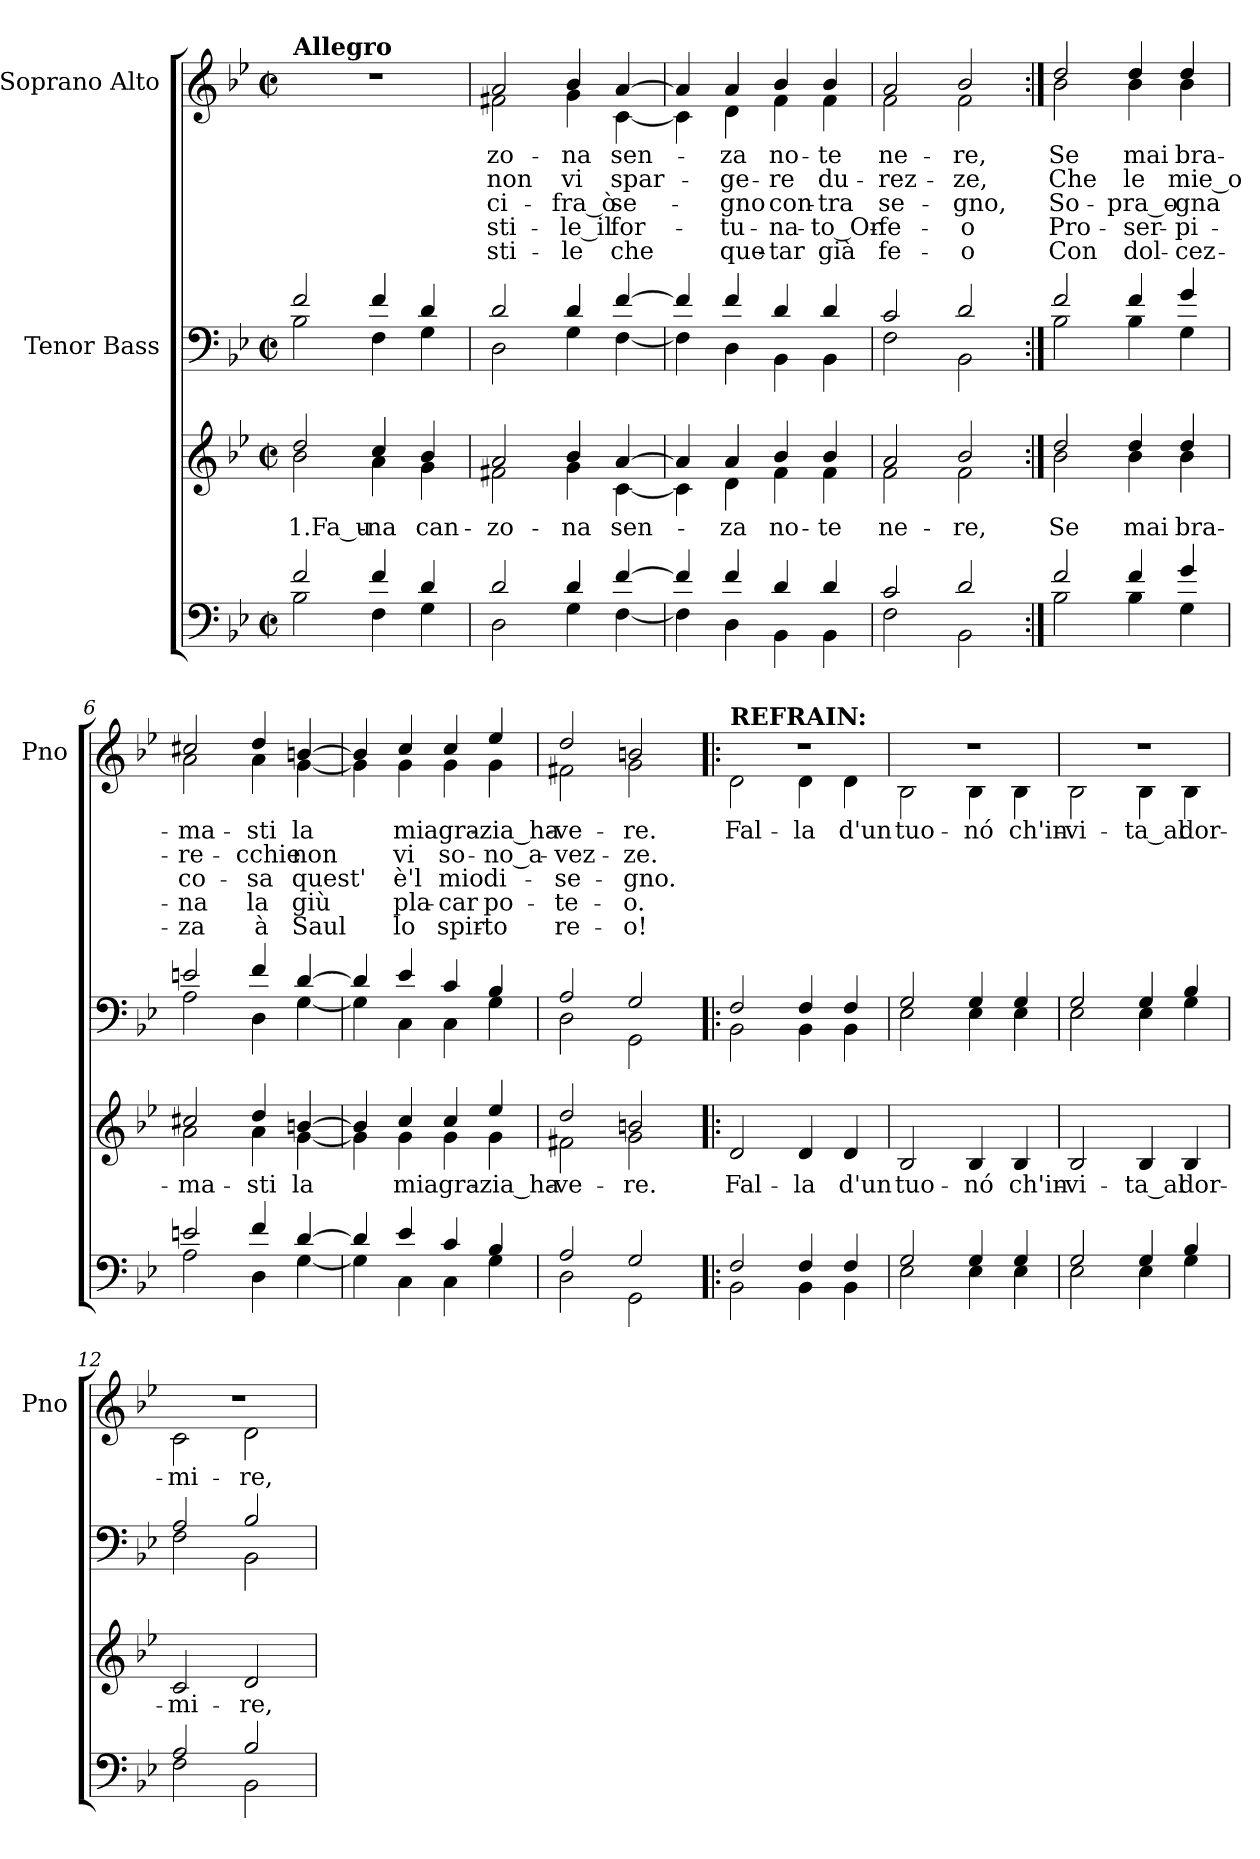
**kern	**kern	**text	**kern	**kern	**text	**text	**text	**text	**text
*part4	*part3	*part3	*part2	*part1	*part1	*part1	*part1	*part1	*part1
*staff4	*staff3	*staff3	*staff2	*staff1	*staff1	*staff1	*staff1	*staff1	*staff1
*	*	*	*I"Tenor Bass	*I"Soprano Alto	*	*	*	*	*
*	*	*	*	*I'Pno	*	*	*	*	*
*clefF4	*clefG2	*	*clefF4	*clefG2	*	*	*	*	*
*k[b-e-]	*k[b-e-]	*	*k[b-e-]	*k[b-e-]	*	*	*	*	*
*B-:	*B-:	*	*B-:	*B-:	*	*	*	*	*
*M2/2	*M2/2	*	*M2/2	*M2/2	*	*	*	*	*
*met(c|)	*met(c|)	*	*met(c|)	*met(c|)	*	*	*	*	*
=1	=1	=1	=1	=1	=1	=1	=1	=1	=1
*^	*^	*	*^	*	*	*	*	*	*
!	!	!	!	!	!	!	!LO:TX:a:B:t=Allegro	!	!	!	!	!
2f/	2B-\	2dd/	2b-\	1.Fa_u-	2f/	2B-\	1r	.	.	.	.	.
4f/	4F\	4cc/	4a\	-na	4f/	4F\	.	.	.	.	.	.
4d/	4G\	4b-/	4g\	can-	4d/	4G\	.	.	.	.	.	.
=2	=2	=2	=2	=2	=2	=2	=2	=2	=2	=2	=2	=2
*	*	*	*	*	*	*	*^	*	*	*	*	*
2d/	2D\	2a/	2f#\	-zo-	2d/	2D\	2a/	2f#X\	-zo-	non	ci-	sti-	sti-
4d/	4G\	4b-/	4g\	-na	4d/	4G\	4b-/	4g\	-na	vi	-fra_ò	-le_il	-le
[>4f/	[<4F\	[>4a/	[<4c\	sen-	[>4f/	[<4F\	[>4a/	[<4c\	sen-	spar-	se-	for-	che
=3	=3	=3	=3	=3	=3	=3	=3	=3	=3	=3	=3	=3	=3
4f/]	4F\]	4a/]	4c\]	.	4f/]	4F\]	4a/]	4c\]	.	.	.	.	.
4f/	4D\	4a/	4d\	-za	4f/	4D\	4a/	4d\	-za	-ge-	-gno	-tu-	que-
4d/	4BB-\	4b-/	4f\	no-	4d/	4BB-\	4b-/	4f\	no-	-re	con-	-na-	-tar
4d/	4BB-\	4b-/	4f\	-te	4d/	4BB-\	4b-/	4f\	-te	du-	-tra	-to_Or-	già
=4	=4	=4	=4	=4	=4	=4	=4	=4	=4	=4	=4	=4	=4
2c/	2F\	2a/	2f\	ne-	2c/	2F\	2a/	2f\	ne-	-rez-	se-	-fe-	fe-
2d/	2BB-\	2b-/	2f\	-re,	2d/	2BB-\	2b-/	2f\	-re,	-ze,	-gno,	-o	-o
!!LO:LB:g=z	!!
=5:|!	=5:|!	=5:|!	=5:|!	=5:|!	=5:|!	=5:|!	=5:|!	=5:|!	=5:|!	=5:|!	=5:|!	=5:|!	=5:|!
2f/	2B-\	2dd/	2b-\	Se	2f/	2B-\	2dd/	2b-\	Se	Che	So-	Pro-	Con
4f/	4B-\	4dd/	4b-\	mai	4f/	4B-\	4dd/	4b-\	mai	le	-pra_o-	-ser-	dol-
4g/	4G\	4dd/	4b-\	bra-	4g/	4G\	4dd/	4b-\	bra-	mie_o-	-gna	-pi-	-cez-
=6	=6	=6	=6	=6	=6	=6	=6	=6	=6	=6	=6	=6	=6
2e/	2A\	2cc#/	2a\	-ma-	2en/	2A\	2cc#X/	2a\	-ma-	-re-	co-	-na	-za
4f/	4D\	4dd/	4a\	-sti	4f/	4D\	4dd/	4a\	-sti	-cchie	-sa	la	à
[>4d/	[<4G\	[>4b/	[<4g\	la	[>4d/	[<4G\	[>4bn/	[<4g\	la	non	quest'	giù	Saul
=7	=7	=7	=7	=7	=7	=7	=7	=7	=7	=7	=7	=7	=7
4d/]	4G\]	4b/]	4g\]	.	4d/]	4G\]	4b/]	4g\]	.	.	.	.	.
4e-/	4C\	4cc/	4g\	mia	4e-/	4C\	4cc/	4g\	mia	vi	è'l	pla-	lo
4c/	4C\	4cc/	4g\	gra-	4c/	4C\	4cc/	4g\	gra-	so-	mio	-car	spir-
4B-/	4G\	4ee-/	4g\	-zia_ha-	4B-/	4G\	4ee-/	4g\	-zia_ha-	-no_a-	di-	po-	-to
=8	=8	=8	=8	=8	=8	=8	=8	=8	=8	=8	=8	=8	=8
2A/	2D\	2dd/	2f#\	-ve-	2A/	2D\	2dd/	2f#X\	-ve-	-vez-	-se-	-te-	re-
2G/	2GG\	2b/	2g\	-re.	2G/	2GG\	2bn/	2g\	-re.	-ze.	-gno.	-o.	-o!
!!LO:LB:g=z	!!
=9!|:	=9!|:	=9!|:	=9!|:	=9!|:	=9!|:	=9!|:	=9!|:	=9!|:	=9!|:	=9!|:	=9!|:	=9!|:	=9!|:
!	!	!	!	!	!	!	!LO:TX:a:B:t=REFRAIN&colon;	!	!	!	!	!	!
*	*	*v	*v	*	*	*	*	*	*	*	*	*	*
2F/	2BB-\	2d/	Fal-	2F/	2BB-\	1r	2d\	Fal-	.	.	.	.
4F/	4BB-\	4d/	-la	4F/	4BB-\	.	4d\	-la	.	.	.	.
4F/	4BB-\	4d/	d'un	4F/	4BB-\	.	4d\	d'un	.	.	.	.
=10	=10	=10	=10	=10	=10	=10	=10	=10	=10	=10	=10	=10
2G/	2E-\	2B-/	tuo-	2G/	2E-\	1r	2B-\	tuo-	.	.	.	.
4G/	4E-\	4B-/	-nó	4G/	4E-\	.	4B-\	-nó	.	.	.	.
4G/	4E-\	4B-/	ch'in-	4G/	4E-\	.	4B-\	ch'in-	.	.	.	.
=11	=11	=11	=11	=11	=11	=11	=11	=11	=11	=11	=11	=11
2G/	2E-\	2B-/	-vi-	2G/	2E-\	1r	2B-\	-vi-	.	.	.	.
4G/	4E-\	4B-/	-ta_al	4G/	4E-\	.	4B-\	-ta_al	.	.	.	.
4B-/	4G\	4B-/	dor-	4B-/	4G\	.	4B-\	dor-	.	.	.	.
=12	=12	=12	=12	=12	=12	=12	=12	=12	=12	=12	=12	=12
2A/	2F\	2c/	-mi-	2A/	2F\	1r	2c\	-mi-	.	.	.	.
2B-/	2BB-\	2d/	-re,	2B-/	2BB-\	.	2d\	-re,	.	.	.	.
*	*	*	*	*v	*v	*	*	*	*	*	*	*
*v	*v	*	*	*	*v	*v	*	*	*	*	*
=	=	=	=	=	=	=	=	=	=
*-	*-	*-	*-	*-	*-	*-	*-	*-	*-
